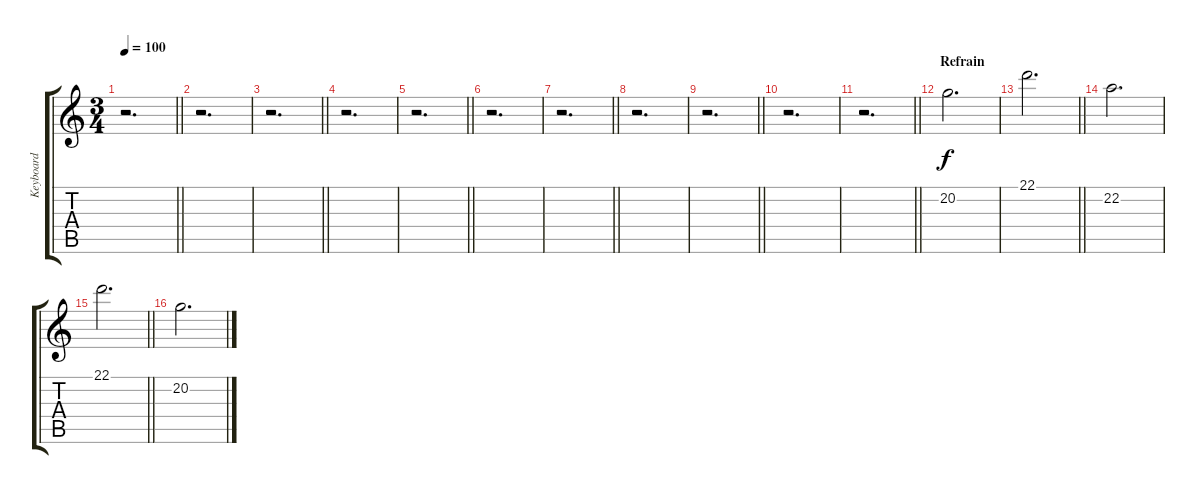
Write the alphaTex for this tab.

\track ("Keyboard" "Keyboard") {instrument glockenspiel}
\staff {score tabs}
\tuning (E4 B3 G3 D3 A2 E2) {hide}
\ts (3 4)
\tempo 100
\clef g2
\barLineRight lightlight
\ks c
r.2{d dy f} |
r.2{d} |
\barLineRight lightlight
r.2{d} |
r.2{d} |
\barLineRight lightlight
r.2{d} |
r.2{d} |
\barLineRight lightlight
r.2{d} |
r.2{d} |
\barLineRight lightlight
r.2{d} |
r.2{d} |
\barLineRight lightlight
r.2{d} |
\section ("" "Refrain")
20.2.2{d} |
\barLineRight lightlight
22.1.2{d} |
22.2.2{d} |
\barLineRight lightlight
22.1.2{d} |
20.2.2{d}
